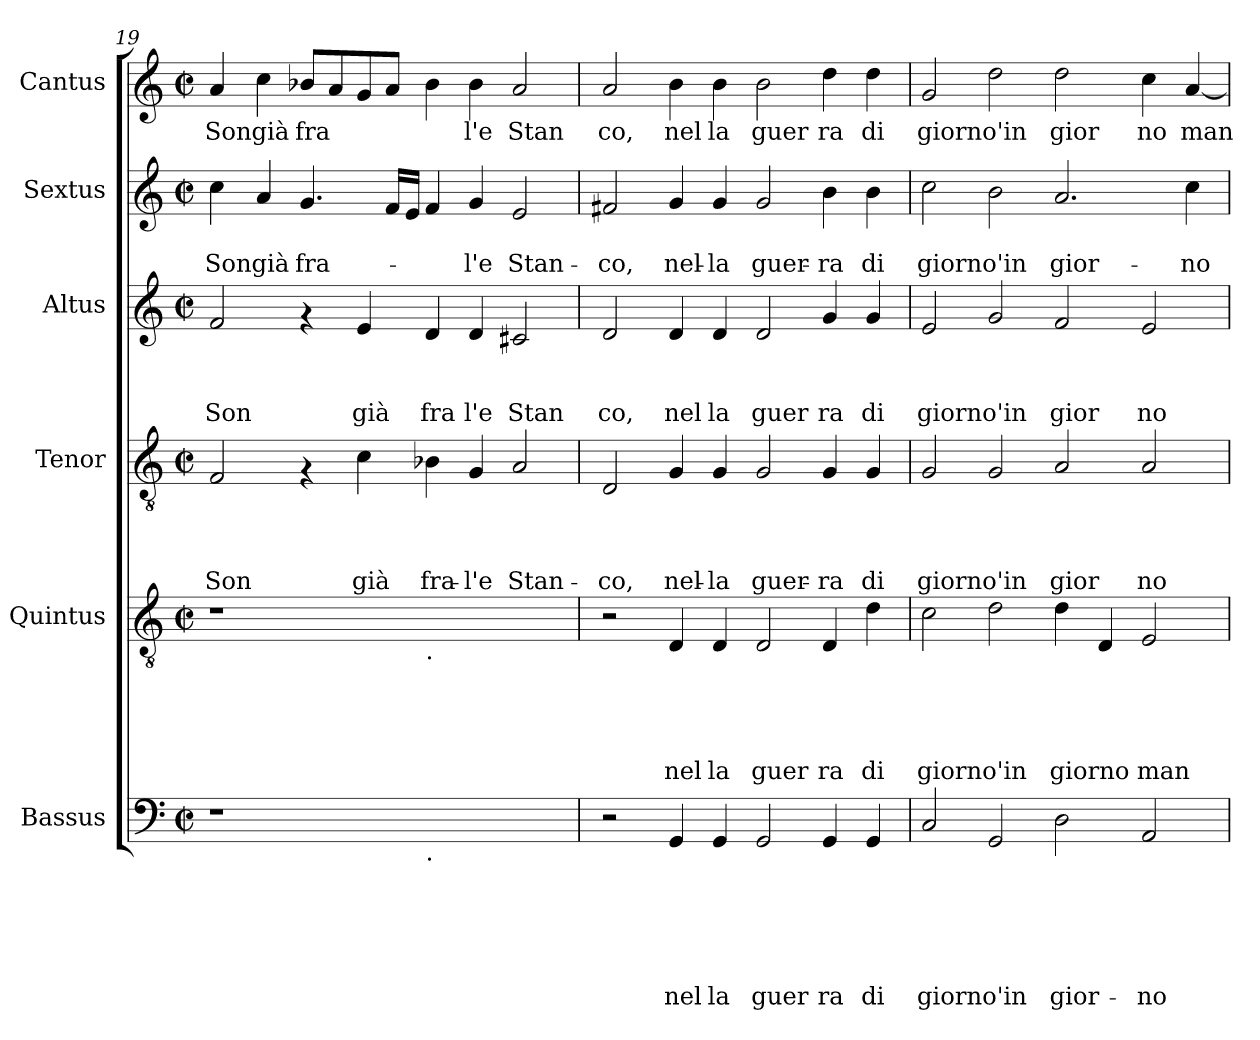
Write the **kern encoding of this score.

**kern	**text	**text	**text	**text	**text	**text	**kern	**text	**text	**text	**text	**text	**kern	**text	**text	**text	**text	**kern	**text	**text	**text	**kern	**text	**text	**kern	**text
*part6	*part6	*part6	*part6	*part6	*part6	*part6	*part5	*part5	*part5	*part5	*part5	*part5	*part4	*part4	*part4	*part4	*part4	*part3	*part3	*part3	*part3	*part2	*part2	*part2	*part1	*part1
*staff6	*staff6	*staff6	*staff6	*staff6	*staff6	*staff6	*staff5	*staff5	*staff5	*staff5	*staff5	*staff5	*staff4	*staff4	*staff4	*staff4	*staff4	*staff3	*staff3	*staff3	*staff3	*staff2	*staff2	*staff2	*staff1	*staff1
*I"Bassus	*	*	*	*	*	*	*I"Quintus	*	*	*	*	*	*I"Tenor	*	*	*	*	*I"Altus	*	*	*	*I"Sextus	*	*	*I"Cantus	*
*clefF4	*	*	*	*	*	*	*clefGv2	*	*	*	*	*	*clefGv2	*	*	*	*	*clefG2	*	*	*	*clefG2	*	*	*clefG2	*
*k[]	*	*	*	*	*	*	*k[]	*	*	*	*	*	*k[]	*	*	*	*	*k[]	*	*	*	*k[]	*	*	*k[]	*
*C:	*	*	*	*	*	*	*C:	*	*	*	*	*	*C:	*	*	*	*	*C:	*	*	*	*C:	*	*	*C:	*
*M2/2	*	*	*	*	*	*	*M2/2	*	*	*	*	*	*M2/2	*	*	*	*	*M2/2	*	*	*	*M2/2	*	*	*M2/2	*
*met(c|)	*	*	*	*	*	*	*met(c|)	*	*	*	*	*	*met(c|)	*	*	*	*	*met(c|)	*	*	*	*met(c|)	*	*	*met(c|)	*
=19	=19	=19	=19	=19	=19	=19	=19	=19	=19	=19	=19	=19	=19	=19	=19	=19	=19	=19	=19	=19	=19	=19	=19	=19	=19	=19
!	!	!	!	!	!	!	!	!	!	!	!	!	!	!	!	!	!LO:LY:b	!	!	!	!LO:LY:b	!	!	!LO:LY:b	!	!LO:LY:b
1r	.	.	.	.	.	.	1r	.	.	.	.	.	2F/	.	.	.	Son	2f/	.	.	Son	4cc\	.	Son	4a/	Son
!	!	!	!	!	!	!	!	!	!	!	!	!	!	!	!	!	!	!	!	!	!	!	!	!LO:LY:b	!	!LO:LY:b
.	.	.	.	.	.	.	.	.	.	.	.	.	.	.	.	.	.	.	.	.	.	4a/	.	già	4cc\	già
!	!	!	!	!	!	!	!	!	!	!	!	!	!	!	!	!	!	!	!	!	!	!	!	!LO:LY:b	!	!LO:LY:b
.	.	.	.	.	.	.	.	.	.	.	.	.	4rF	.	.	.	.	4rf	.	.	.	4.g/	.	fra-	8b-X/L	fra
.	.	.	.	.	.	.	.	.	.	.	.	.	.	.	.	.	.	.	.	.	.	.	.	.	8a/	.
!	!	!	!	!	!	!	!	!	!	!	!	!	!	!	!	!	!LO:LY:b	!	!	!	!LO:LY:b	!	!	!	!	!
.	.	.	.	.	.	.	.	.	.	.	.	.	4c\	.	.	.	già	4e/	.	.	già	.	.	.	8g/	.
.	.	.	.	.	.	.	.	.	.	.	.	.	.	.	.	.	.	.	.	.	.	16f/LL	.	.	8a/J	.
.	.	.	.	.	.	.	.	.	.	.	.	.	.	.	.	.	.	.	.	.	.	16e/JJ	.	.	.	.
!	!	!	!	!	!	!	!LO:TX:b:t=.	!	!	!	!	!	!	!	!	!	!	!	!	!	!	!	!	!	!	!
!LO:TX:b:t=.	!	!	!	!	!	!	!	!	!	!	!	!	!	!	!	!	!	!	!	!	!	!	!	!	!	!
!	!	!	!	!	!	!	!	!	!	!	!	!	!	!	!	!	!LO:LY:b	!	!	!	!LO:LY:b	!	!	!	!	!
1ryy	.	.	.	.	.	.	1ryy	.	.	.	.	.	4B-X\	.	.	.	fra-	4d/	.	.	fra	4f/	.	.	4b-\	.
!	!	!	!	!	!	!	!	!	!	!	!	!	!	!	!	!	!LO:LY:b	!	!	!	!LO:LY:b	!	!	!LO:LY:b	!	!LO:LY:b
.	.	.	.	.	.	.	.	.	.	.	.	.	4G/	.	.	.	-l'e	4d/	.	.	l'e	4g/	.	-l'e	4b-\	l'e
!	!	!	!	!	!	!	!	!	!	!	!	!	!	!	!	!	!LO:LY:b	!	!	!	!LO:LY:b	!	!	!LO:LY:b	!	!LO:LY:b
.	.	.	.	.	.	.	.	.	.	.	.	.	2A/	.	.	.	Stan-	2c#X/	.	.	Stan	2e/	.	Stan-	2a/	Stan
=20	=20	=20	=20	=20	=20	=20	=20	=20	=20	=20	=20	=20	=20	=20	=20	=20	=20	=20	=20	=20	=20	=20	=20	=20	=20	=20
!	!	!	!	!	!	!	!	!	!	!	!	!	!	!	!	!	!LO:LY:b	!	!	!	!LO:LY:b	!	!	!LO:LY:b	!	!LO:LY:b
2r	.	.	.	.	.	.	2r	.	.	.	.	.	2D/	.	.	.	-co,	2d/	.	.	co,	2f#X/	.	-co,	2a/	co,
!	!	!	!	!	!	!LO:LY:b	!	!	!	!	!	!LO:LY:b	!	!	!	!	!LO:LY:b	!	!	!	!LO:LY:b	!	!	!LO:LY:b	!	!LO:LY:b
4GG/	.	.	.	.	.	nel	4D/	.	.	.	.	nel	4G/	.	.	.	nel-	4d/	.	.	nel	4g/	.	nel-	4b\	nel
!	!	!	!	!	!	!LO:LY:b	!	!	!	!	!	!LO:LY:b	!	!	!	!	!LO:LY:b	!	!	!	!LO:LY:b	!	!	!LO:LY:b	!	!LO:LY:b
4GG/	.	.	.	.	.	la	4D/	.	.	.	.	la	4G/	.	.	.	-la	4d/	.	.	la	4g/	.	-la	4b\	la
!	!	!	!	!	!	!LO:LY:b	!	!	!	!	!	!LO:LY:b	!	!	!	!	!LO:LY:b	!	!	!	!LO:LY:b	!	!	!LO:LY:b	!	!LO:LY:b
2GG/	.	.	.	.	.	guer	2D/	.	.	.	.	guer	2G/	.	.	.	guer-	2d/	.	.	guer	2g/	.	guer-	2b\	guer
!	!	!	!	!	!	!LO:LY:b	!	!	!	!	!	!LO:LY:b	!	!	!	!	!LO:LY:b	!	!	!	!LO:LY:b	!	!	!LO:LY:b	!	!LO:LY:b
4GG/	.	.	.	.	.	ra	4D/	.	.	.	.	ra	4G/	.	.	.	-ra	4g/	.	.	ra	4b\	.	-ra	4dd\	ra
!	!	!	!	!	!	!LO:LY:b	!	!	!	!	!	!LO:LY:b	!	!	!	!	!LO:LY:b	!	!	!	!LO:LY:b	!	!	!LO:LY:b	!	!LO:LY:b
4GG/	.	.	.	.	.	di	4d\	.	.	.	.	di	4G/	.	.	.	di	4g/	.	.	di	4b\	.	di	4dd\	di
!!LO:LB:g=z
=21	=21	=21	=21	=21	=21	=21	=21	=21	=21	=21	=21	=21	=21	=21	=21	=21	=21	=21	=21	=21	=21	=21	=21	=21	=21	=21
!	!	!	!	!	!	!LO:LY:b	!	!	!	!	!	!LO:LY:b	!	!	!	!	!LO:LY:b	!	!	!	!LO:LY:b	!	!	!LO:LY:b	!	!LO:LY:b
2C/	.	.	.	.	.	giorno'in	2c\	.	.	.	.	giorno'in	2G/	.	.	.	giorno'in	2e/	.	.	giorno'in	2cc\	.	giorno'in	2g/	giorno'in
2GG/	.	.	.	.	.	.	2d\	.	.	.	.	.	2G/	.	.	.	.	2g/	.	.	.	2b\	.	.	2dd\	.
!	!	!	!	!	!	!LO:LY:b	!	!	!	!	!	!LO:LY:b	!	!	!	!	!LO:LY:b	!	!	!	!LO:LY:b	!	!	!LO:LY:b	!	!LO:LY:b
2D\	.	.	.	.	.	gior-	4d\	.	.	.	.	giorno	2A/	.	.	.	gior	2f/	.	.	gior	2.a/	.	gior-	2dd\	gior
.	.	.	.	.	.	.	4D/	.	.	.	.	.	.	.	.	.	.	.	.	.	.	.	.	.	.	.
!	!	!	!	!	!	!LO:LY:b	!	!	!	!	!	!LO:LY:b	!	!	!	!	!LO:LY:b	!	!	!	!LO:LY:b	!	!	!	!	!LO:LY:b
2AA/	.	.	.	.	.	-no	2E/	.	.	.	.	man	2A/	.	.	.	no	2e/	.	.	no	.	.	.	4cc\	no
!	!	!	!	!	!	!	!	!	!	!	!	!	!	!	!	!	!	!	!	!	!	!	!	!LO:LY:b	!	!LO:LY:b
.	.	.	.	.	.	.	.	.	.	.	.	.	.	.	.	.	.	.	.	.	.	4cc\	.	-no	[<4a/	man
=	=	=	=	=	=	=	=	=	=	=	=	=	=	=	=	=	=	=	=	=	=	=	=	=	=	=
*-	*-	*-	*-	*-	*-	*-	*-	*-	*-	*-	*-	*-	*-	*-	*-	*-	*-	*-	*-	*-	*-	*-	*-	*-	*-	*-
